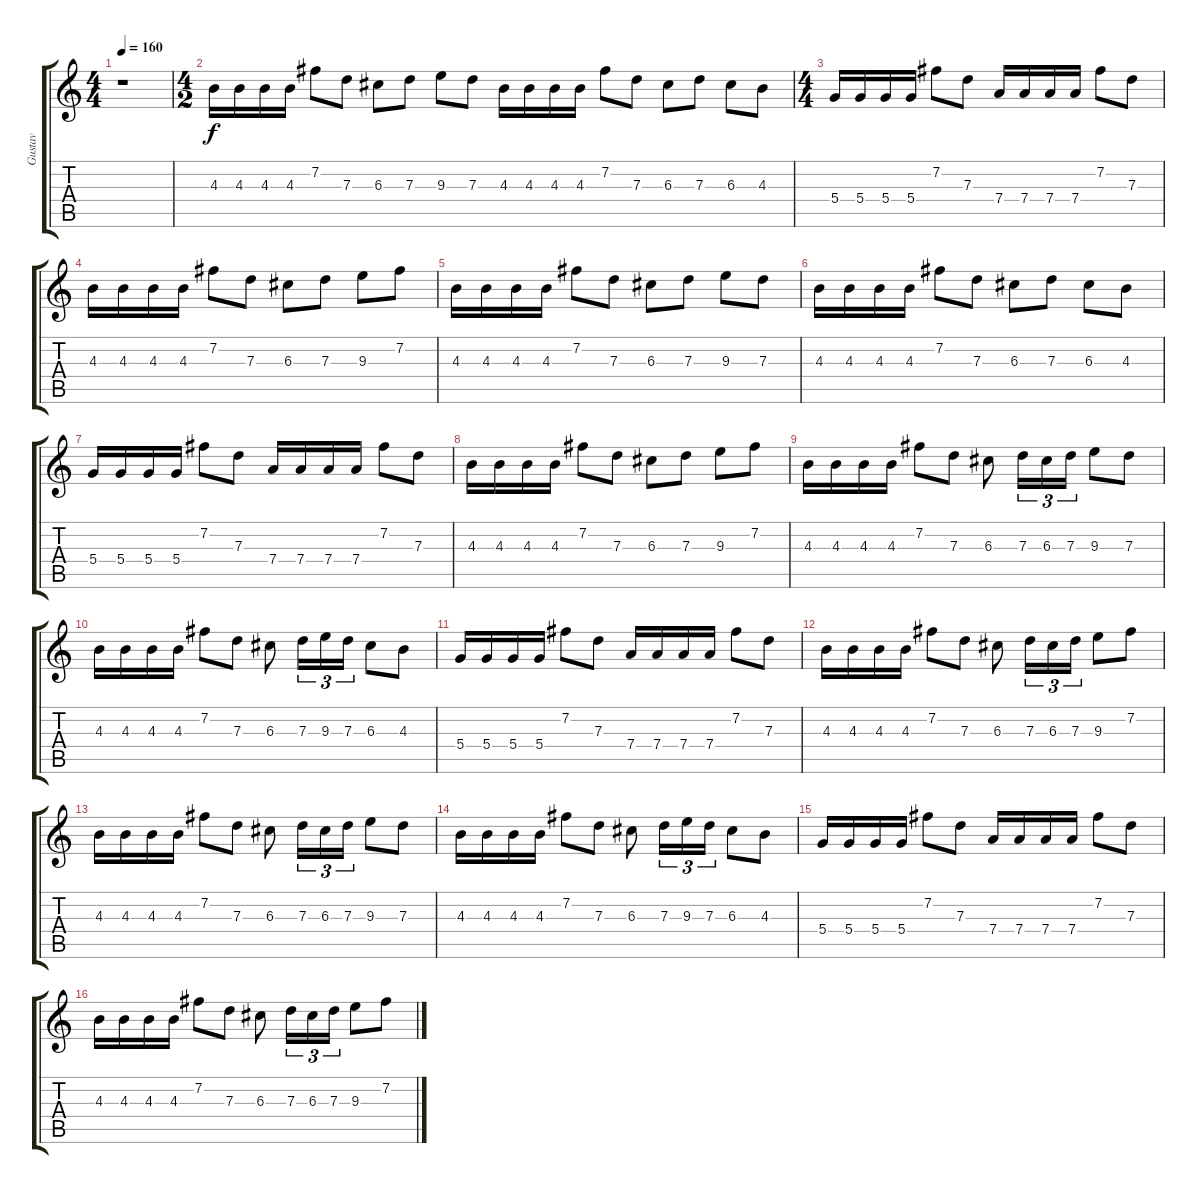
\track ("Gustav" "Gustav") {instrument distortionguitar}
\staff {score tabs}
\tuning (E4 B3 G3 D3 A2 E2) {hide}
\ts (4 4)
\tempo 160
\clef g2
\ks c
r.1{dy f instrument distortionguitar} |
\ts (4 2)
4.3.16 4.3.16 4.3.16 4.3.16 7.2.8 7.3.8 6.3.8 7.3.8 9.3.8 7.3.8 4.3.16 4.3.16 4.3.16 4.3.16 7.2.8 7.3.8 6.3.8 7.3.8 6.3.8 4.3.8 |
\ts (4 4)
5.4.16 5.4.16 5.4.16 5.4.16 7.2.8 7.3.8 7.4.16 7.4.16 7.4.16 7.4.16 7.2.8 7.3.8 |
4.3.16 4.3.16 4.3.16 4.3.16 7.2.8 7.3.8 6.3.8 7.3.8 9.3.8 7.2.8 |
4.3.16 4.3.16 4.3.16 4.3.16 7.2.8 7.3.8 6.3.8 7.3.8 9.3.8 7.3.8 |
4.3.16 4.3.16 4.3.16 4.3.16 7.2.8 7.3.8 6.3.8 7.3.8 6.3.8 4.3.8 |
5.4.16 5.4.16 5.4.16 5.4.16 7.2.8 7.3.8 7.4.16 7.4.16 7.4.16 7.4.16 7.2.8 7.3.8 |
4.3.16 4.3.16 4.3.16 4.3.16 7.2.8 7.3.8 6.3.8 7.3.8 9.3.8 7.2.8 |
4.3.16 4.3.16 4.3.16 4.3.16 7.2.8 7.3.8 6.3.8 7.3.16{tu (3 2)} 6.3.16{tu (3 2)} 7.3.16{tu (3 2)} 9.3.8 7.3.8 |
4.3.16 4.3.16 4.3.16 4.3.16 7.2.8 7.3.8 6.3.8 7.3.16{tu (3 2)} 9.3.16{tu (3 2)} 7.3.16{tu (3 2)} 6.3.8 4.3.8 |
5.4.16 5.4.16 5.4.16 5.4.16 7.2.8 7.3.8 7.4.16 7.4.16 7.4.16 7.4.16 7.2.8 7.3.8 |
4.3.16 4.3.16 4.3.16 4.3.16 7.2.8 7.3.8 6.3.8 7.3.16{tu (3 2)} 6.3.16{tu (3 2)} 7.3.16{tu (3 2)} 9.3.8 7.2.8 |
4.3.16 4.3.16 4.3.16 4.3.16 7.2.8 7.3.8 6.3.8 7.3.16{tu (3 2)} 6.3.16{tu (3 2)} 7.3.16{tu (3 2)} 9.3.8 7.3.8 |
4.3.16 4.3.16 4.3.16 4.3.16 7.2.8 7.3.8 6.3.8 7.3.16{tu (3 2)} 9.3.16{tu (3 2)} 7.3.16{tu (3 2)} 6.3.8 4.3.8 |
5.4.16 5.4.16 5.4.16 5.4.16 7.2.8 7.3.8 7.4.16 7.4.16 7.4.16 7.4.16 7.2.8 7.3.8 |
4.3.16 4.3.16 4.3.16 4.3.16 7.2.8 7.3.8 6.3.8 7.3.16{tu (3 2)} 6.3.16{tu (3 2)} 7.3.16{tu (3 2)} 9.3.8 7.2.8
